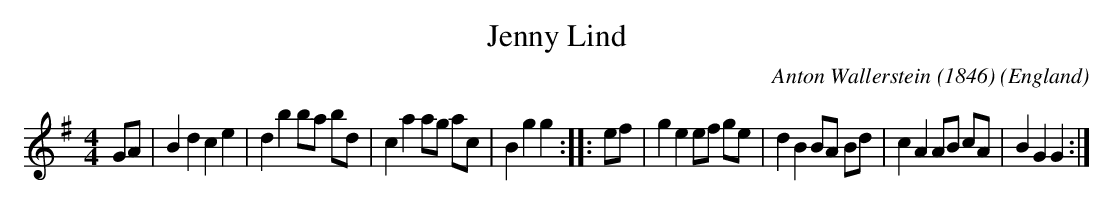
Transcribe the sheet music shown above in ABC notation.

X:1
T:Jenny Lind
C:Anton Wallerstein (1846)
O:England
O:USA
M:4/4
K:G
GA|\
B2d2 c2e2|d2b2 ba bd|c2a2 ag ac|B2g2 g2::\
ef|\
g2e2 ef ge|d2B2 BA Bd|c2A2 AB cA|B2G2 G2:|
